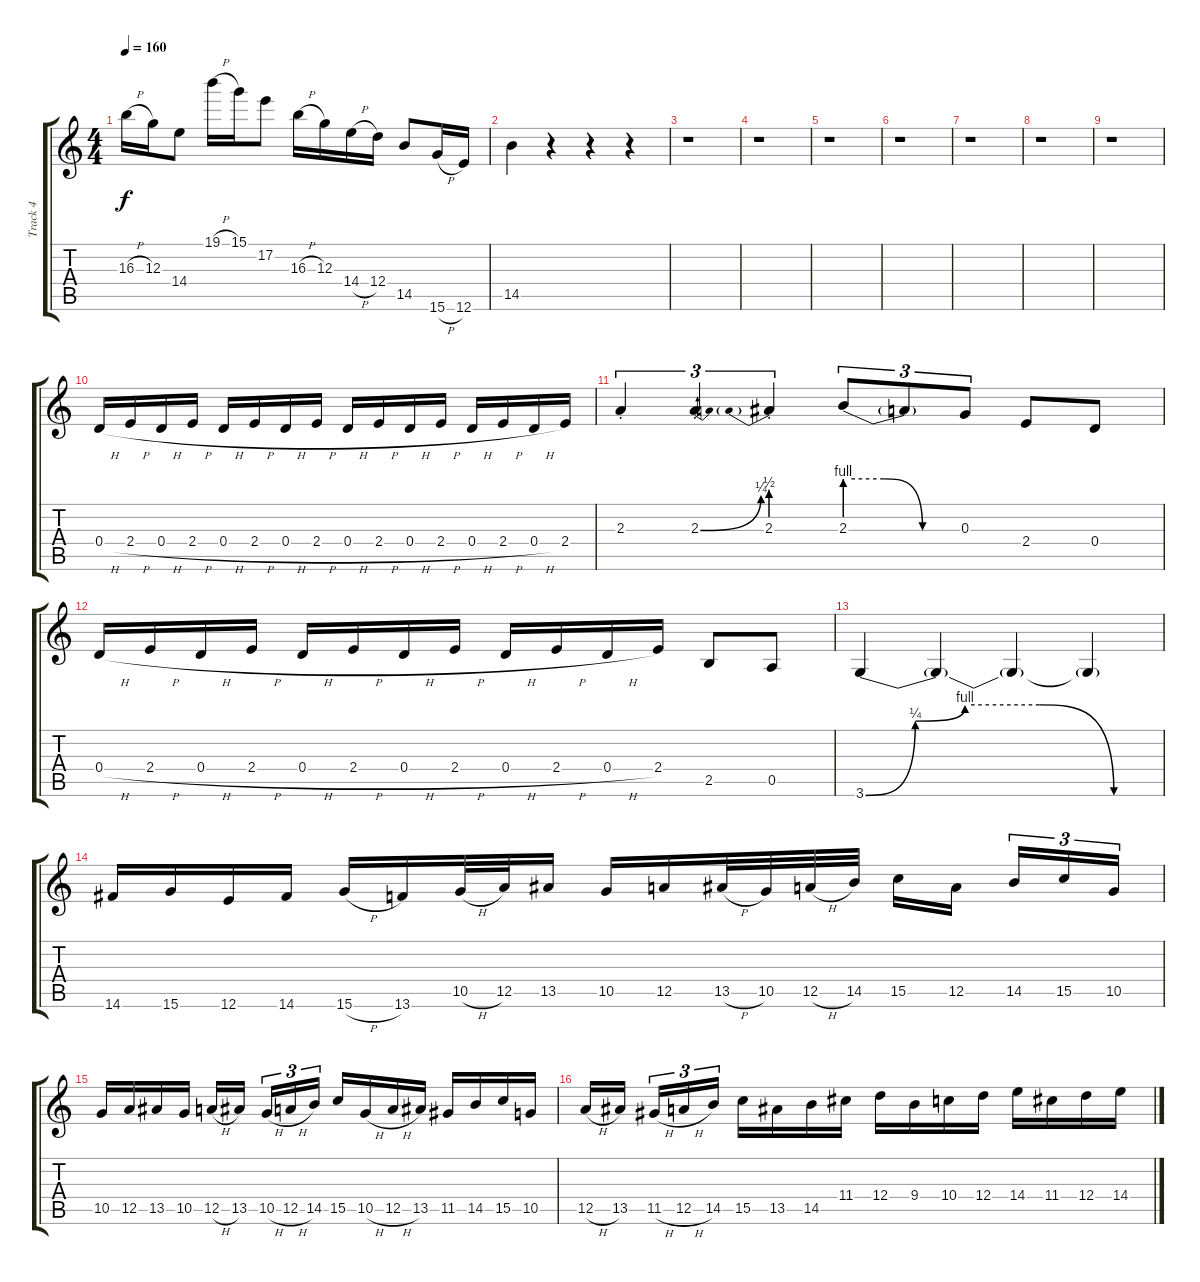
\track ("Track 4" "Track 4") {instrument overdrivenguitar}
\staff {score tabs}
\tuning (E4 B3 G3 D3 A2 E2) {hide}
\ts (4 4)
\tempo 160
\clef g2
\ks c
16.3{h}.16{dy f} 12.3.16 14.4.8 19.1{h}.16 15.1.16 17.2.8 16.3{h}.16 12.3.16 14.4{h}.16 12.4.16 14.5.8 15.6{h}.16 12.6.16 |
14.5.4 r.4 r.4 r.4 |
r.1 |
r.1 |
r.1 |
r.1 |
r.1 |
r.1 |
r.1 |
0.4{h}.16 2.4{h}.16 0.4{h}.16 2.4{h}.16 0.4{h}.16 2.4{h}.16 0.4{h}.16 2.4{h}.16 0.4{h}.16 2.4{h}.16 0.4{h}.16 2.4{h}.16 0.4{h}.16 2.4{h}.16 0.4{h}.16 2.4.16 |
2.3{st}.4{tu (3 2)} 2.3{be (bend 0 0 60 1) st}.4{tu (3 2)} 2.3{be (prebend 0 2 60 2) st}.4{tu (3 2)} 2.3{be (custom 0 4 20 4 40 0 60 0)}.8{tu (3 2)} 2.3{t}.8{tu (3 2)} 0.3.8{tu (3 2)} 2.4.8 0.4.8 |
0.4{h}.16 2.4{h}.16 0.4{h}.16 2.4{h}.16 0.4{h}.16 2.4{h}.16 0.4{h}.16 2.4{h}.16 0.4{h}.16 2.4{h}.16 0.4{h}.16 2.4.16 2.5.8 0.5.8 |
3.6{be (custom 0 0 10 1 20 4 35 4 50 0 60 0)}.4 3.6{t}.4 3.6{t}.4 3.6{t}.4 |
14.6.16 15.6.16 12.6.16 14.6.16 15.6{h}.16 13.6.16 10.5{h}.32 12.5.32 13.5.16 10.5.16 12.5.16 13.5{h}.32 10.5.32 12.5{h}.32 14.5.32 15.5.16 12.5.16 14.5.16{tu (3 2)} 15.5.16{tu (3 2)} 10.5.16{tu (3 2)} |
10.5.16 12.5.16 13.5.16 10.5.16 12.5{h}.16 13.5.16 10.5{h}.16{tu (3 2)} 12.5{h}.16{tu (3 2)} 14.5.16{tu (3 2)} 15.5.16 10.5{h}.16 12.5{h}.16 13.5.16 11.5.16 14.5.16 15.5.16 10.5.16 |
12.5{h}.16 13.5.16 11.5{h}.16{tu (3 2)} 12.5{h}.16{tu (3 2)} 14.5.16{tu (3 2)} 15.5.16 13.5.16 14.5.16 11.4.16 12.4.16 9.4.16 10.4.16 12.4.16 14.4.16 11.4.16 12.4.16 14.4.16
